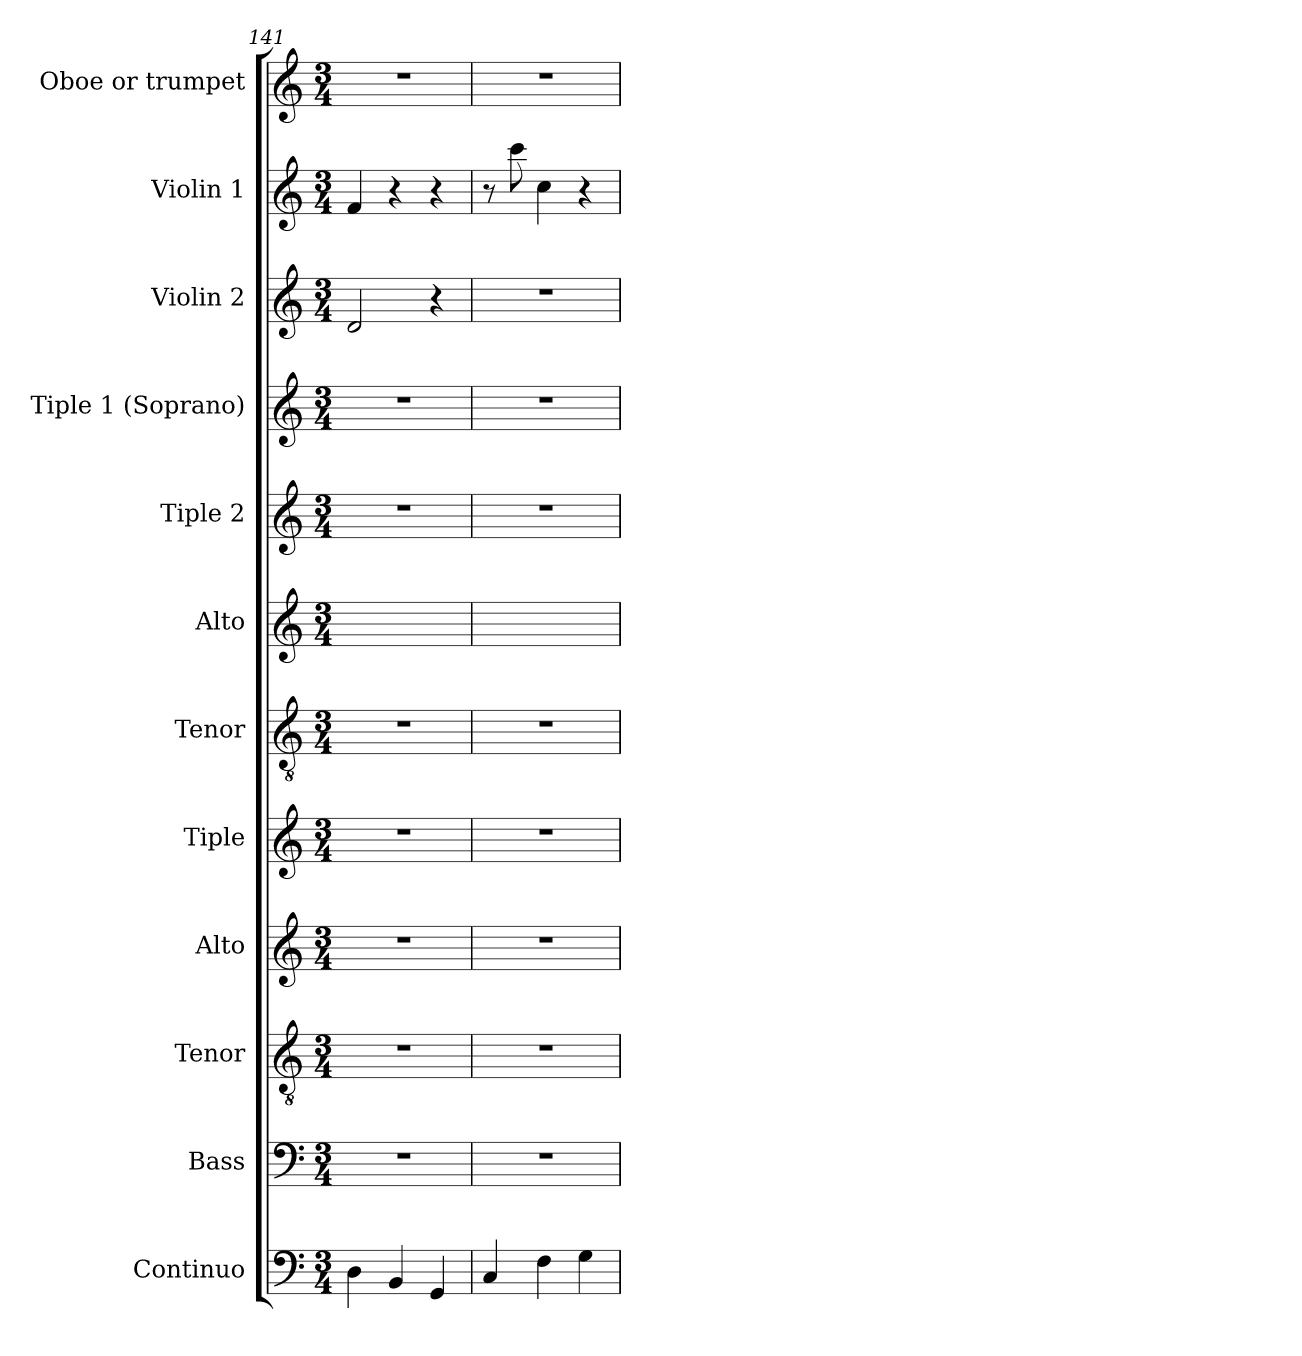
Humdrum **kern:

**kern	**kern	**kern	**kern	**kern	**kern	**kern	**kern	**kern	**kern	**kern	**kern
*part12	*part11	*part10	*part9	*part8	*part7	*part6	*part5	*part4	*part3	*part2	*part1
*staff12	*staff11	*staff10	*staff9	*staff8	*staff7	*staff6	*staff5	*staff4	*staff3	*staff2	*staff1
*I"Continuo	*I"Bass	*I"Tenor	*I"Alto	*I"Tiple	*I"Tenor	*I"Alto	*I"Tiple 2	*I"Tiple 1 (Soprano)	*I"Violin 2	*I"Violin 1	*I"Oboe or trumpet
*	*I'B.	*I'T.	*I'A.	*	*I'T.	*I'A.	*	*I'S1.	*I'Vln. 2	*I'Vln. 1	*I'Ob.
*clefF4	*clefF4	*clefGv2	*clefG2	*clefG2	*clefGv2	*clefG2	*clefG2	*clefG2	*clefG2	*clefG2	*clefG2
*	*	*ITrd7c12	*	*	*ITrd7c12	*	*	*	*	*	*
*k[]	*k[]	*k[]	*k[]	*k[]	*k[]	*k[]	*k[]	*k[]	*k[]	*k[]	*k[]
*C:	*C:	*C:	*C:	*C:	*C:	*C:	*C:	*C:	*C:	*C:	*C:
*M3/4	*M3/4	*M3/4	*M3/4	*M3/4	*M3/4	*M3/4	*M3/4	*M3/4	*M3/4	*M3/4	*M3/4
=141	=141	=141	=141	=141	=141	=141	=141	=141	=141	=141	=141
!	!LO:N:vis=1	!LO:N:vis=1	!LO:N:vis=1	!LO:N:vis=1	!LO:N:vis=1	!LO:N:vis=1	!LO:N:vis=1	!LO:N:vis=1	!	!	!LO:N:vis=1
4Di\	2.r	2.r	2.r	2.r	2.r	2.ryy	2.r	2.r	2di/	4fi/	2.r
4BBi/	.	.	.	.	.	.	.	.	.	4r	.
4GGi/	.	.	.	.	.	.	.	.	4r	4r	.
=142	=142	=142	=142	=142	=142	=142	=142	=142	=142	=142	=142
!	!LO:N:vis=1	!LO:N:vis=1	!LO:N:vis=1	!LO:N:vis=1	!LO:N:vis=1	!LO:N:vis=1	!LO:N:vis=1	!LO:N:vis=1	!LO:N:vis=1	!	!LO:N:vis=1
4Ci/	2.r	2.r	2.r	2.r	2.r	2.ryy	2.r	2.r	2.r	8r	2.r
.	.	.	.	.	.	.	.	.	.	8ccci\	.
4Fi\	.	.	.	.	.	.	.	.	.	4cci\	.
4Gi\	.	.	.	.	.	.	.	.	.	4r	.
=	=	=	=	=	=	=	=	=	=	=	=
*-	*-	*-	*-	*-	*-	*-	*-	*-	*-	*-	*-
